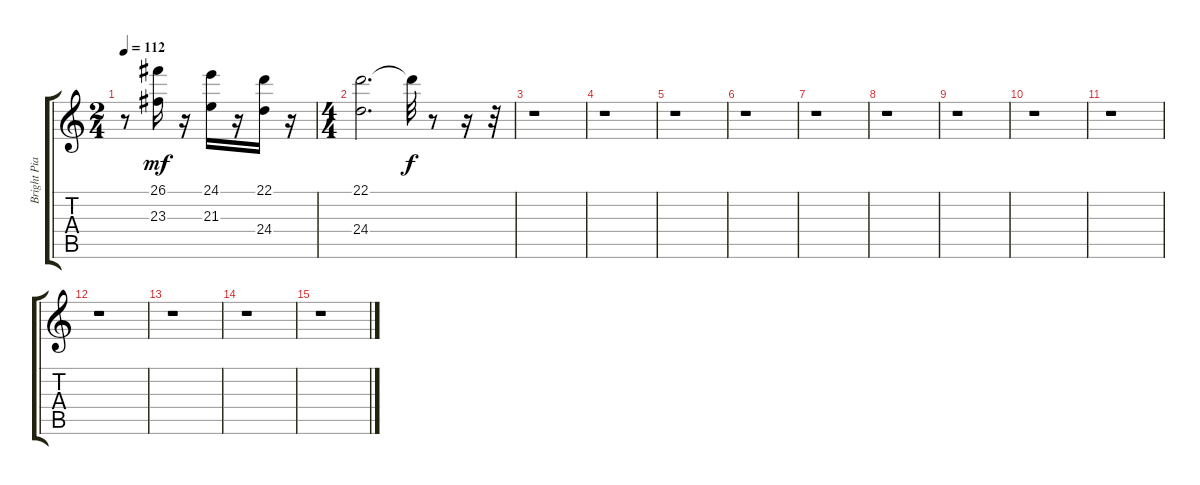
\track ("Bright Piano" "Bright Pia") {instrument brightacousticpiano}
\staff {score tabs}
\tuning (E4 B3 G3 D3 A2 E2) {hide}
\ts (2 4)
\tempo 112
\clef g2
\ks c
r.8{dy mf} (26.1 23.3).16 r.16 (24.1 21.3).16 r.16 (22.1 24.4).16 r.16 |
\ts (4 4)
(22.1 24.4).2{d} 22.1{t}.32{dy f} r.8 r.16 r.32 |
r.1 |
r.1 |
r.1 |
r.1 |
r.1 |
r.1 |
r.1 |
r.1 |
r.1 |
r.1 |
r.1 |
r.1 |
r.1
